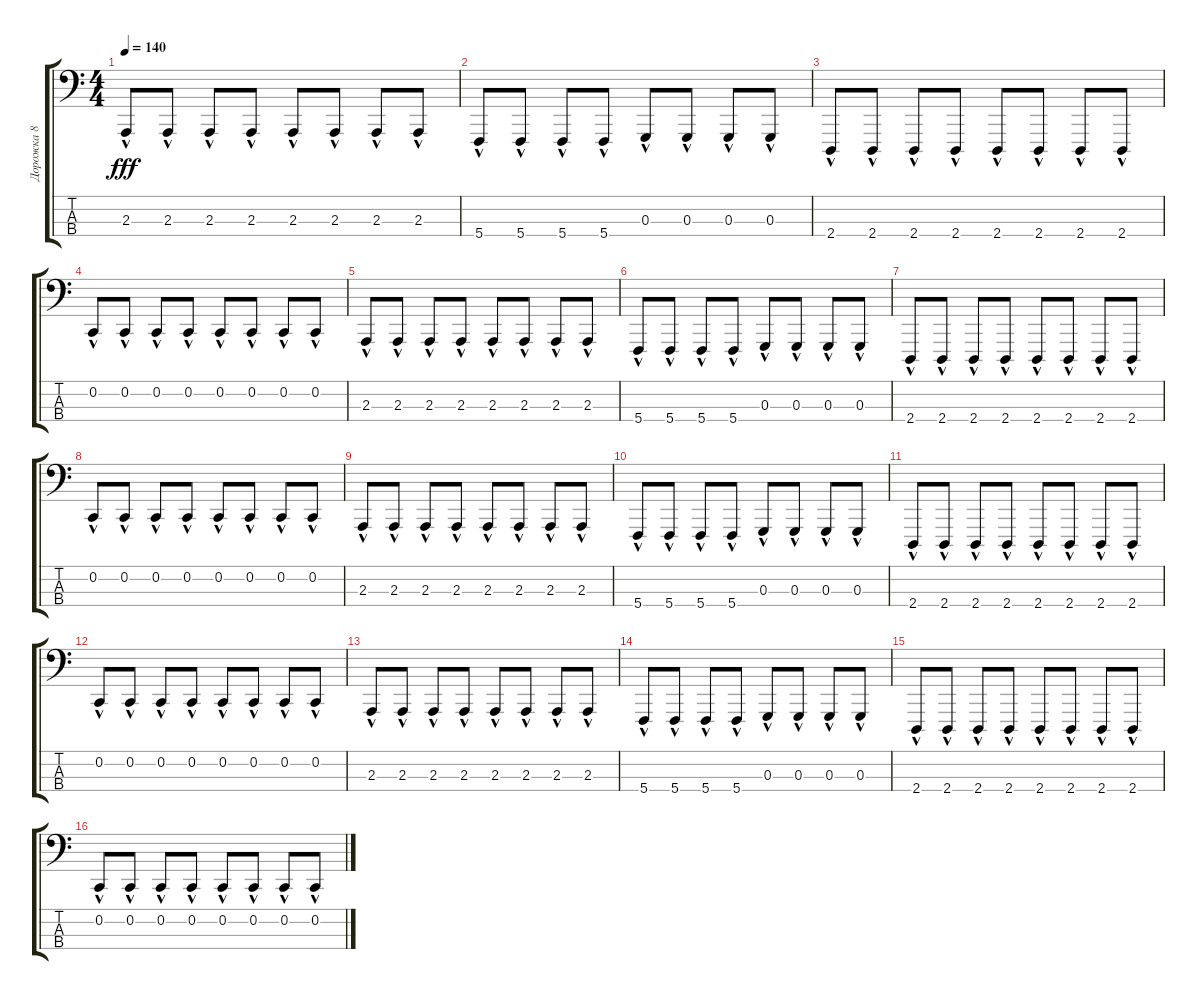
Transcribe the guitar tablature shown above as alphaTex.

\track ("Дорожка 8" "Дорожка 8") {instrument lead1square}
\staff {score tabs}
\tuning (F2 C2 G1 C1) {hide}
\ts (4 4)
\tempo 140
\clef f4
\ks c
2.3{hac}.8{dy fff} 2.3{hac}.8 2.3{hac}.8 2.3{hac}.8 2.3{hac}.8 2.3{hac}.8 2.3{hac}.8 2.3{hac}.8 |
5.4{hac}.8 5.4{hac}.8 5.4{hac}.8 5.4{hac}.8 0.3{hac}.8 0.3{hac}.8 0.3{hac}.8 0.3{hac}.8 |
2.4{hac}.8 2.4{hac}.8 2.4{hac}.8 2.4{hac}.8 2.4{hac}.8 2.4{hac}.8 2.4{hac}.8 2.4{hac}.8 |
0.2{hac}.8 0.2{hac}.8 0.2{hac}.8 0.2{hac}.8 0.2{hac}.8 0.2{hac}.8 0.2{hac}.8 0.2{hac}.8 |
2.3{hac}.8 2.3{hac}.8 2.3{hac}.8 2.3{hac}.8 2.3{hac}.8 2.3{hac}.8 2.3{hac}.8 2.3{hac}.8 |
5.4{hac}.8 5.4{hac}.8 5.4{hac}.8 5.4{hac}.8 0.3{hac}.8 0.3{hac}.8 0.3{hac}.8 0.3{hac}.8 |
2.4{hac}.8 2.4{hac}.8 2.4{hac}.8 2.4{hac}.8 2.4{hac}.8 2.4{hac}.8 2.4{hac}.8 2.4{hac}.8 |
0.2{hac}.8 0.2{hac}.8 0.2{hac}.8 0.2{hac}.8 0.2{hac}.8 0.2{hac}.8 0.2{hac}.8 0.2{hac}.8 |
2.3{hac}.8 2.3{hac}.8 2.3{hac}.8 2.3{hac}.8 2.3{hac}.8 2.3{hac}.8 2.3{hac}.8 2.3{hac}.8 |
5.4{hac}.8 5.4{hac}.8 5.4{hac}.8 5.4{hac}.8 0.3{hac}.8 0.3{hac}.8 0.3{hac}.8 0.3{hac}.8 |
2.4{hac}.8 2.4{hac}.8 2.4{hac}.8 2.4{hac}.8 2.4{hac}.8 2.4{hac}.8 2.4{hac}.8 2.4{hac}.8 |
0.2{hac}.8 0.2{hac}.8 0.2{hac}.8 0.2{hac}.8 0.2{hac}.8 0.2{hac}.8 0.2{hac}.8 0.2{hac}.8 |
2.3{hac}.8 2.3{hac}.8 2.3{hac}.8 2.3{hac}.8 2.3{hac}.8 2.3{hac}.8 2.3{hac}.8 2.3{hac}.8 |
5.4{hac}.8 5.4{hac}.8 5.4{hac}.8 5.4{hac}.8 0.3{hac}.8 0.3{hac}.8 0.3{hac}.8 0.3{hac}.8 |
2.4{hac}.8 2.4{hac}.8 2.4{hac}.8 2.4{hac}.8 2.4{hac}.8 2.4{hac}.8 2.4{hac}.8 2.4{hac}.8 |
0.2{hac}.8 0.2{hac}.8 0.2{hac}.8 0.2{hac}.8 0.2{hac}.8 0.2{hac}.8 0.2{hac}.8 0.2{hac}.8
